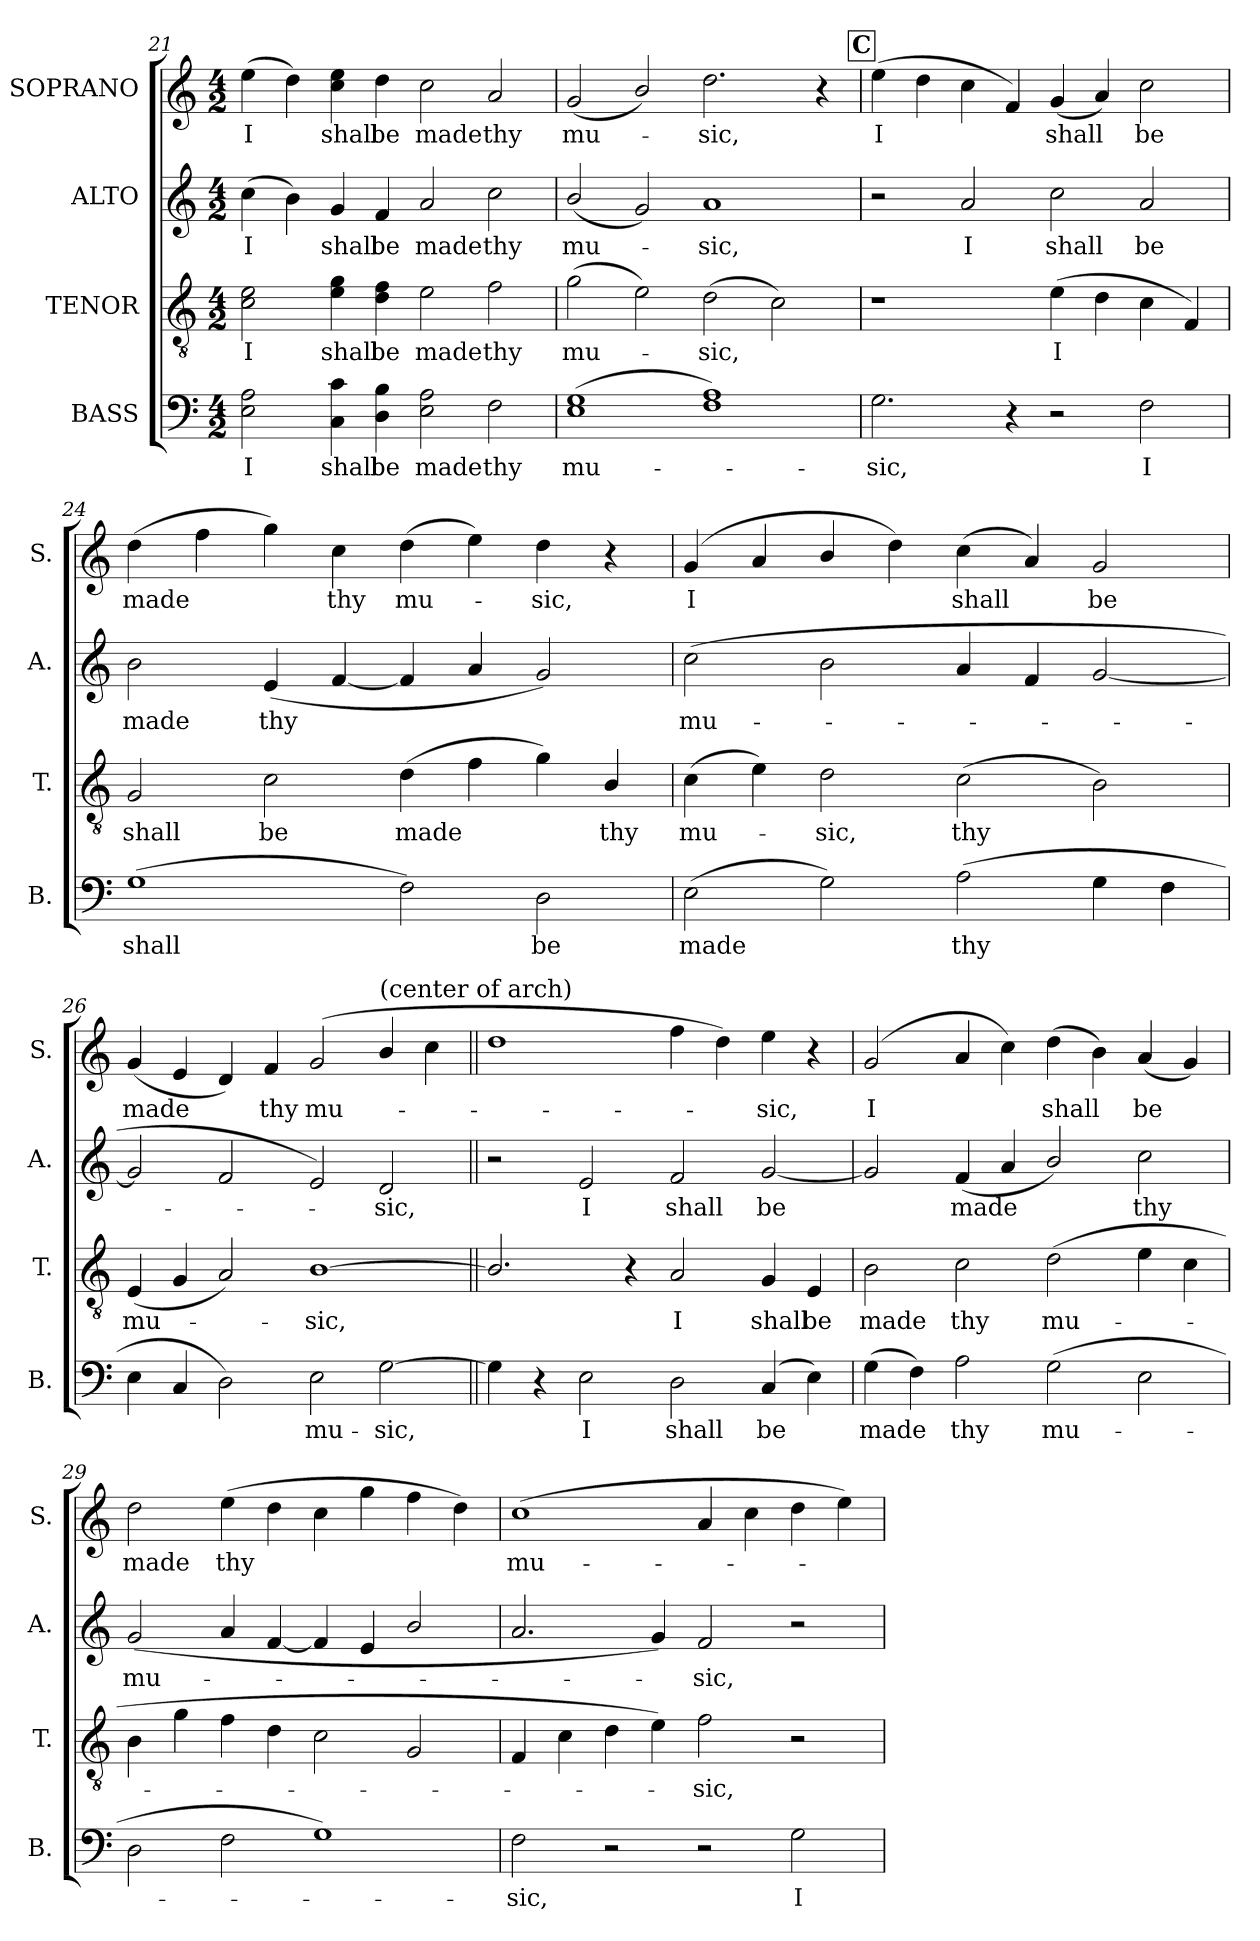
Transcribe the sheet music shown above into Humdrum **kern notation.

**kern	**text	**kern	**text	**kern	**text	**kern	**text
*part4	*part4	*part3	*part3	*part2	*part2	*part1	*part1
*staff4	*staff4	*staff3	*staff3	*staff2	*staff2	*staff1	*staff1
*I"BASS	*	*I"TENOR	*	*I"ALTO	*	*I"SOPRANO	*
*I'B.	*	*I'T.	*	*I'A.	*	*I'S.	*
*clefF4	*	*clefGv2	*	*clefG2	*	*clefG2	*
*	*	*ITrd7c12	*	*	*	*	*
*k[]	*	*k[]	*	*k[]	*	*k[]	*
*C:	*	*C:	*	*C:	*	*C:	*
*M4/2	*	*M4/2	*	*M4/2	*	*M4/2	*
=21	=21	=21	=21	=21	=21	=21	=21
!	!LO:LY:b	!	!LO:LY:b	!	!LO:LY:b	!	!LO:LY:b
2E\ 2A\	I	2C\ 2E\	I	(>4cc\	I	(>4ee\	I
.	.	.	.	4b\)	.	4dd\)	.
!	!LO:LY:b	!	!LO:LY:b	!	!LO:LY:b	!	!LO:LY:b
4C\ 4c\	shall	4E\ 4G\	shall	4g/	shall	4cc\ 4ee\	shall
!	!LO:LY:b	!	!LO:LY:b	!	!LO:LY:b	!	!LO:LY:b
4D\ 4B\	be	4D\ 4F\	be	4f/	be	4dd\	be
!	!LO:LY:b	!	!LO:LY:b	!	!LO:LY:b	!	!LO:LY:b
2E\ 2A\	made	2E\	made	2a/	made	2cc\	made
!	!LO:LY:b	!	!LO:LY:b	!	!LO:LY:b	!	!LO:LY:b
2F\	thy	2F\	thy	2cc\	thy	2a/	thy
!!LO:PB:g=z
=22	=22	=22	=22	=22	=22	=22	=22
!	!LO:LY:b	!	!LO:LY:b	!	!LO:LY:b	!	!LO:LY:b
(>1E 1G	mu-	(>2G\	mu-	(<2b/	mu-	(<2g/	mu-
.	.	2E\)	.	2g/)	.	2b/)	.
!	!	!	!LO:LY:b	!	!LO:LY:b	!	!LO:LY:b
1F 1A)	.	(>2D\	-sic,	1a	-sic,	2.dd\	-sic,
.	.	2C\)	.	.	.	.	.
.	.	.	.	.	.	4r	.
!!LO:REH:place=s1:a:B:fs=19.2:t=C
=23	=23	=23	=23	=23	=23	=23	=23
!	!LO:LY:b	!	!	!	!	!	!LO:LY:b
2.G\	-sic,	1r	.	2r	.	(>4ee\	I
.	.	.	.	.	.	4dd\	.
!	!	!	!	!	!LO:LY:b	!	!
.	.	.	.	2a/	I	4cc\	.
4r	.	.	.	.	.	4f/)	.
!	!	!	!LO:LY:b	!	!LO:LY:b	!	!LO:LY:b
2r	.	(>4E\	I	2cc\	shall	(<4g/	shall
.	.	4D\	.	.	.	4a/)	.
!	!LO:LY:b	!	!	!	!LO:LY:b	!	!LO:LY:b
2F\	I	4C\	.	2a/	be	2cc\	be
.	.	4FF/)	.	.	.	.	.
=24	=24	=24	=24	=24	=24	=24	=24
!	!LO:LY:b	!	!LO:LY:b	!	!LO:LY:b	!	!LO:LY:b
(>1G	shall	2GG/	shall	2b\	made	(>4dd\	made
.	.	.	.	.	.	4ff\	.
!	!	!	!LO:LY:b	!	!LO:LY:b	!	!
.	.	2C\	be	(<4e/	thy	4gg\)	.
!	!	!	!	!	!	!	!LO:LY:b
.	.	.	.	[<4f/	.	4cc\	thy
!	!	!	!LO:LY:b	!	!	!	!LO:LY:b
2F\)	.	(>4D\	made	4f/]	.	(>4dd\	mu-
.	.	4F\	.	4a/	.	4ee\)	.
!	!LO:LY:b	!	!	!	!	!	!LO:LY:b
2D\	be	4G\)	.	2g/)	.	4dd\	-sic,
!	!	!	!LO:LY:b	!	!	!	!
.	.	4BB/	thy	.	.	4r	.
!!LO:LB:g=z
=25	=25	=25	=25	=25	=25	=25	=25
!	!LO:LY:b	!	!LO:LY:b	!	!LO:LY:b	!	!LO:LY:b
(>2E\	made	(>4C\	mu-	(>2cc\	mu-	(<4g/	I
.	.	4E\)	.	.	.	4a/	.
!	!	!	!LO:LY:b	!	!	!	!
2G\)	.	2D\	-sic,	2b\	.	4b/	.
.	.	.	.	.	.	4dd\)	.
!	!LO:LY:b	!	!LO:LY:b	!	!	!	!LO:LY:b
(>2A\	thy	(>2C\	thy	4a/	.	(>4cc\	shall
.	.	.	.	4f/	.	4a/)	.
!	!	!	!	!	!	!	!LO:LY:b
4G\	.	2BB\)	.	[<2g/	.	2g/	be
4F\	.	.	.	.	.	.	.
=26	=26	=26	=26	=26	=26	=26	=26
!	!	!	!LO:LY:b	!	!	!	!LO:LY:b
4E\	.	(<4EE/	mu-	2g/]	.	(<4g/	made
4C/	.	4GG/	.	.	.	4e/	.
2D\)	.	2AA/)	.	2f/	.	4d/)	.
!	!	!	!	!	!	!	!LO:LY:b
.	.	.	.	.	.	4f/	thy
!	!LO:LY:b	!	!LO:LY:b	!	!	!	!LO:LY:b
2E\	mu-	[<1BB	-sic,	2e/)	.	(<2g/	mu-
!	!	!	!	!	!	!LO:TX:a:t=(center of arch)	!
!	!LO:LY:b	!	!	!	!LO:LY:b	!	!
[>2G\	-sic,	.	.	2d/	-sic,	4b/	.
.	.	.	.	.	.	4cc\	.
=27||	=27||	=27||	=27||	=27||	=27||	=27||	=27||
4G\]	.	2.BB/]	.	2r	.	1dd	.
4r	.	.	.	.	.	.	.
!	!LO:LY:b	!	!	!	!LO:LY:b	!	!
2E\	I	.	.	2e/	I	.	.
.	.	4r	.	.	.	.	.
!	!LO:LY:b	!	!LO:LY:b	!	!LO:LY:b	!	!
2D\	shall	2AA/	I	2f/	shall	4ff\	.
.	.	.	.	.	.	4dd\)	.
!	!LO:LY:b	!	!LO:LY:b	!	!LO:LY:b	!	!LO:LY:b
(<4C/	be	4GG/	shall	[<2g/	be	4ee\	-sic,
!	!	!	!LO:LY:b	!	!	!	!
4E\)	.	4EE/	be	.	.	4r	.
!!LO:PB:g=z
=28	=28	=28	=28	=28	=28	=28	=28
!	!LO:LY:b	!	!LO:LY:b	!	!	!	!LO:LY:b
(>4G\	made	2BB\	made	2g/]	.	(<2g/	I
4F\)	.	.	.	.	.	.	.
!	!LO:LY:b	!	!LO:LY:b	!	!LO:LY:b	!	!
2A\	thy	2C\	thy	(<4f/	made	4a/	.
.	.	.	.	4a/	.	4cc\)	.
!	!LO:LY:b	!	!LO:LY:b	!	!	!	!LO:LY:b
(>2G\	mu-	(>2D\	mu-	2b/)	.	(>4dd\	shall
.	.	.	.	.	.	4b\)	.
!	!	!	!	!	!LO:LY:b	!	!LO:LY:b
2E\	.	4E\	.	2cc\	thy	(<4a/	be
.	.	4C\	.	.	.	4g/)	.
=29	=29	=29	=29	=29	=29	=29	=29
!	!	!	!	!	!LO:LY:b	!	!LO:LY:b
2D\	.	4BB\	.	(<2g/	mu-	2dd\	made
.	.	4G\	.	.	.	.	.
!	!	!	!	!	!	!	!LO:LY:b
2F\	.	4F\	.	4a/	.	(>4ee\	thy
.	.	4D\	.	[<4f/	.	4dd\	.
1G)	.	2C\	.	4f/]	.	4cc\	.
.	.	.	.	4e/	.	4gg\	.
.	.	2GG/	.	2b/	.	4ff\	.
.	.	.	.	.	.	4dd\)	.
=30	=30	=30	=30	=30	=30	=30	=30
!	!LO:LY:b	!	!	!	!	!	!LO:LY:b
2F\	-sic,	4FF/	.	2.a/	.	(>1cc	mu-
.	.	4C\	.	.	.	.	.
2r	.	4D\	.	.	.	.	.
.	.	4E\)	.	4g/)	.	.	.
!	!	!	!LO:LY:b	!	!LO:LY:b	!	!
2r	.	2F\	-sic,	2f/	-sic,	4a/	.
.	.	.	.	.	.	4cc\	.
!	!LO:LY:b	!	!	!	!	!	!
2G\	I	2r	.	2r	.	4dd\	.
.	.	.	.	.	.	4ee\)	.
=	=	=	=	=	=	=	=
*-	*-	*-	*-	*-	*-	*-	*-
